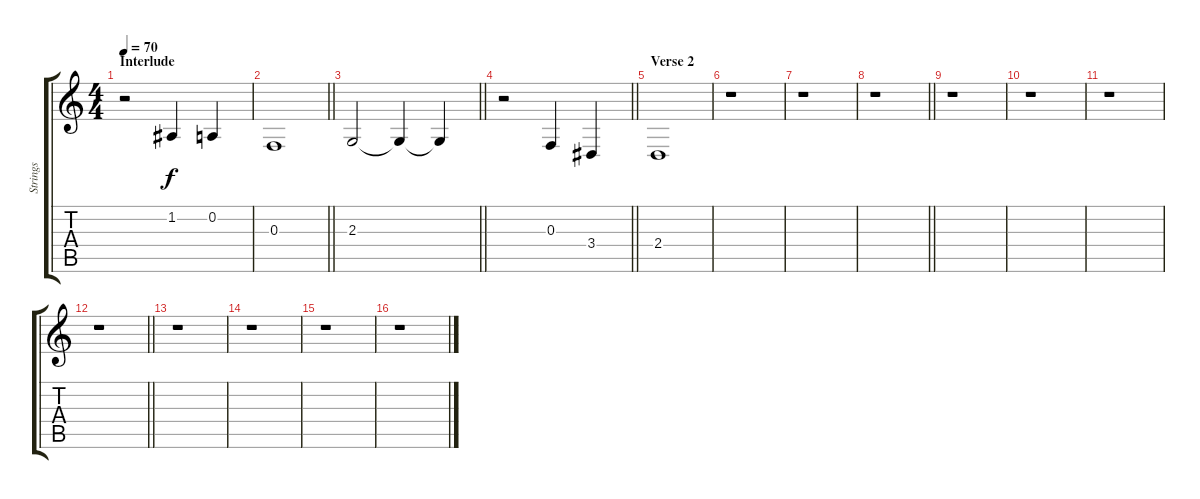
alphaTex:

\track ("Strings" "Strings") {instrument stringensemble2}
\staff {score tabs}
\tuning (D4 A3 F3 C3 G2 D2) {hide}
\ts (4 4)
\section ("" "Interlude ")
\tempo 70
\clef g2
\ks c
r.2{dy f} 1.2.4 0.2.4 |
\barLineRight lightlight
0.3.1{volume 4} |
\barLineRight lightlight
2.3.2{volume 14} 2.3{t}.4{volume 5} 2.3{t}.4 |
\barLineRight lightlight
r.2 0.3.4{volume 14} 3.4.4 |
\section ("" "Verse 2")
2.4.1{volume 4} |
r.1 |
r.1 |
\barLineRight lightlight
r.1 |
r.1 |
r.1 |
r.1 |
\barLineRight lightlight
r.1 |
r.1 |
r.1 |
r.1 |
r.1
